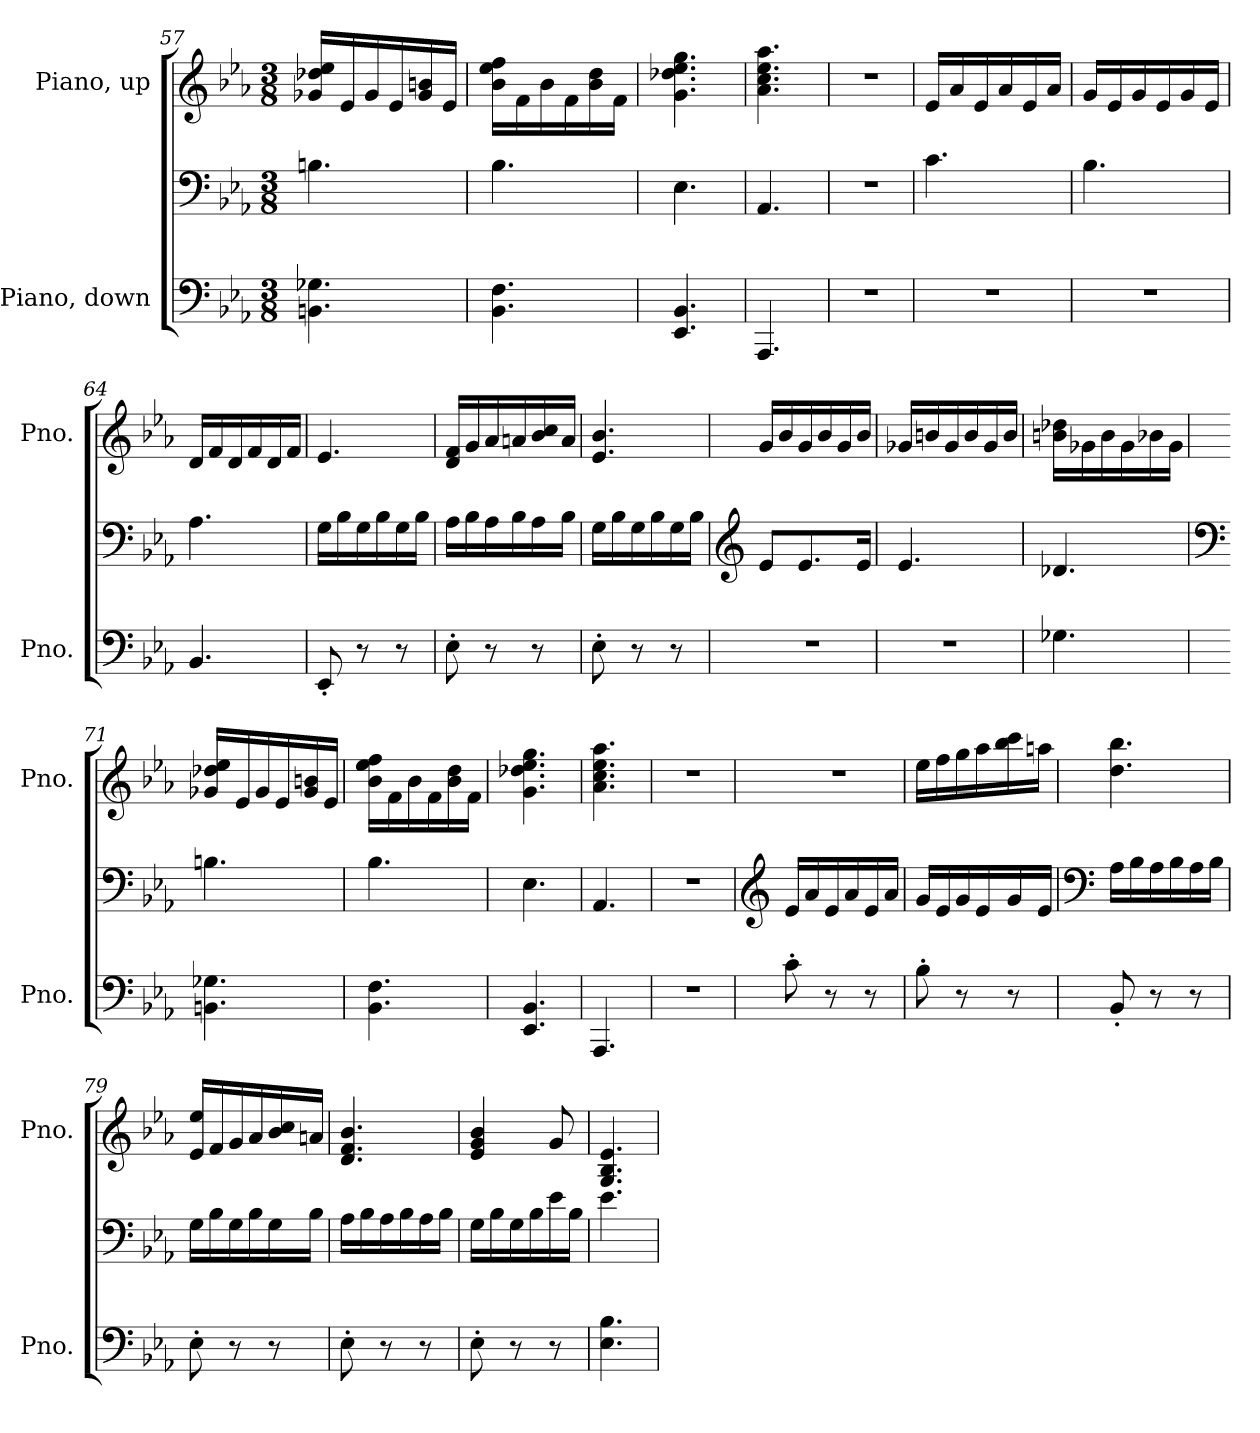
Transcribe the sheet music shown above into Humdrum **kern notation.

**kern	**kern	**kern
*part2	*part2	*part1
*staff3	*staff2	*staff1
*I"Piano, down	*	*I"Piano, up
*I'Pno.	*	*I'Pno.
*clefF4	*clefF4	*clefG2
*k[b-e-a-]	*k[b-e-a-]	*k[b-e-a-]
*M3/8	*M3/8	*M3/8
=57	=57	=57
4.BBn\ 4.G-X\	4.Bn\	16g-X/ 16dd-X/ 16ee-/LL
.	.	16e-/
.	.	16g-/
.	.	16e-/
.	.	16g-/ 16bn/
.	.	16e-/JJ
=58	=58	=58
4.BB-\ 4.F\	4.B-\	16b-\ 16ee-\ 16ff\LL
.	.	16f\
.	.	16b-\
.	.	16f\
.	.	16b-\ 16dd\
.	.	16f\JJ
=59	=59	=59
4.EE-/ 4.BB-/	4.E-\	4.g\ 4.dd-X\ 4.ee-\ 4.gg\
=60	=60	=60
4.AAA-/	4.AA-/	4.a-\ 4.cc\ 4.ee-\ 4.aa-\
=61	=61	=61
4.r	4.r	4.r
=62	=62	=62
4.r	4.c\	16e-/LL
.	.	16a-/
.	.	16e-/
.	.	16a-/
.	.	16e-/
.	.	16a-/JJ
!!LO:PB:g=z
=63	=63	=63
4.r	4.B-\	16g/LL
.	.	16e-/
.	.	16g/
.	.	16e-/
.	.	16g/
.	.	16e-/JJ
=64	=64	=64
4.BB-/	4.A-\	16d/LL
.	.	16f/
.	.	16d/
.	.	16f/
.	.	16d/
.	.	16f/JJ
=65	=65	=65
8EE-'/	16G\LL	4.e-/
.	16B-\	.
8r	16G\	.
.	16B-\	.
8r	16G\	.
.	16B-\JJ	.
=66	=66	=66
8E-'\	16A-\LL	16d/ 16f/LL
.	16B-\	16g/
8r	16A-\	16a-/
.	16B-\	16an/
8r	16A-\	16b-/ 16cc/
.	16B-\JJ	16a/JJ
=67	=67	=67
8E-'\	16G\LL	4.e-/ 4.b-/
.	16B-\	.
8r	16G\	.
.	16B-\	.
8r	16G\	.
.	16B-\JJ	.
!!LO:LB:g=z
=68	=68	=68
*	*clefG2	*
4.r	8e-/L	16g/LL
.	.	16b-/
.	8.e-/	16g/
.	.	16b-/
.	.	16g/
.	16e-/Jk	16b-/JJ
=69	=69	=69
4.r	4.e-/	16g-X/LL
.	.	16bn/
.	.	16g-/
.	.	16b/
.	.	16g-/
.	.	16b/JJ
=70	=70	=70
4.G-X\	4.d-X/	16bn\ 16dd-X\LL
.	.	16g-X\
.	.	16b\
.	.	16g-\
.	.	16b-X\
.	.	16g-\JJ
=71	=71	=71
*	*clefF4	*
4.BBn\ 4.G-X\	4.Bn\	16g-X/ 16dd-X/ 16ee-/LL
.	.	16e-/
.	.	16g-/
.	.	16e-/
.	.	16g-/ 16bn/
.	.	16e-/JJ
=72	=72	=72
4.BB-\ 4.F\	4.B-\	16b-\ 16ee-\ 16ff\LL
.	.	16f\
.	.	16b-\
.	.	16f\
.	.	16b-\ 16dd\
.	.	16f\JJ
!!LO:LB:g=z
=73	=73	=73
4.EE-/ 4.BB-/	4.E-\	4.g\ 4.dd-X\ 4.ee-\ 4.gg\
=74	=74	=74
4.AAA-/	4.AA-/	4.a-\ 4.cc\ 4.ee-\ 4.aa-\
=75	=75	=75
4.r	4.r	4.r
=76	=76	=76
*	*clefG2	*
8c'\	16e-/LL	4.r
.	16a-/	.
8r	16e-/	.
.	16a-/	.
8r	16e-/	.
.	16a-/JJ	.
=77	=77	=77
8B-'\	16g/LL	16ee-\LL
.	16e-/	16ff\
8r	16g/	16gg\
.	16e-/	16aa-\
8r	16g/	16bb-\ 16ccc\
.	16e-/JJ	16aan\JJ
=78	=78	=78
*	*clefF4	*
8BB-'/	16A-\LL	4.dd\ 4.bb-\
.	16B-\	.
8r	16A-\	.
.	16B-\	.
8r	16A-\	.
.	16B-\JJ	.
!!LO:LB:g=z
=79	=79	=79
8E-'\	16G\LL	16e-/ 16ee-/LL
.	16B-\	16f/
8r	16G\	16g/
.	16B-\	16a-/
8r	16G\	16b-/ 16cc/
.	16B-\JJ	16an/JJ
=80	=80	=80
8E-'\	16A-\LL	4.d/ 4.f/ 4.b-/
.	16B-\	.
8r	16A-\	.
.	16B-\	.
8r	16A-\	.
.	16B-\JJ	.
=81	=81	=81
8E-'\	16G\LL	4e-/ 4g/ 4b-/
.	16B-\	.
8r	16G\	.
.	16B-\	.
8r	16e-\	8g/
.	16B-\JJ	.
=82	=82	=82
4.E-\ 4.B-\	4.e-\	4.G/ 4.B-/ 4.e-/
=	=	=
*-	*-	*-
